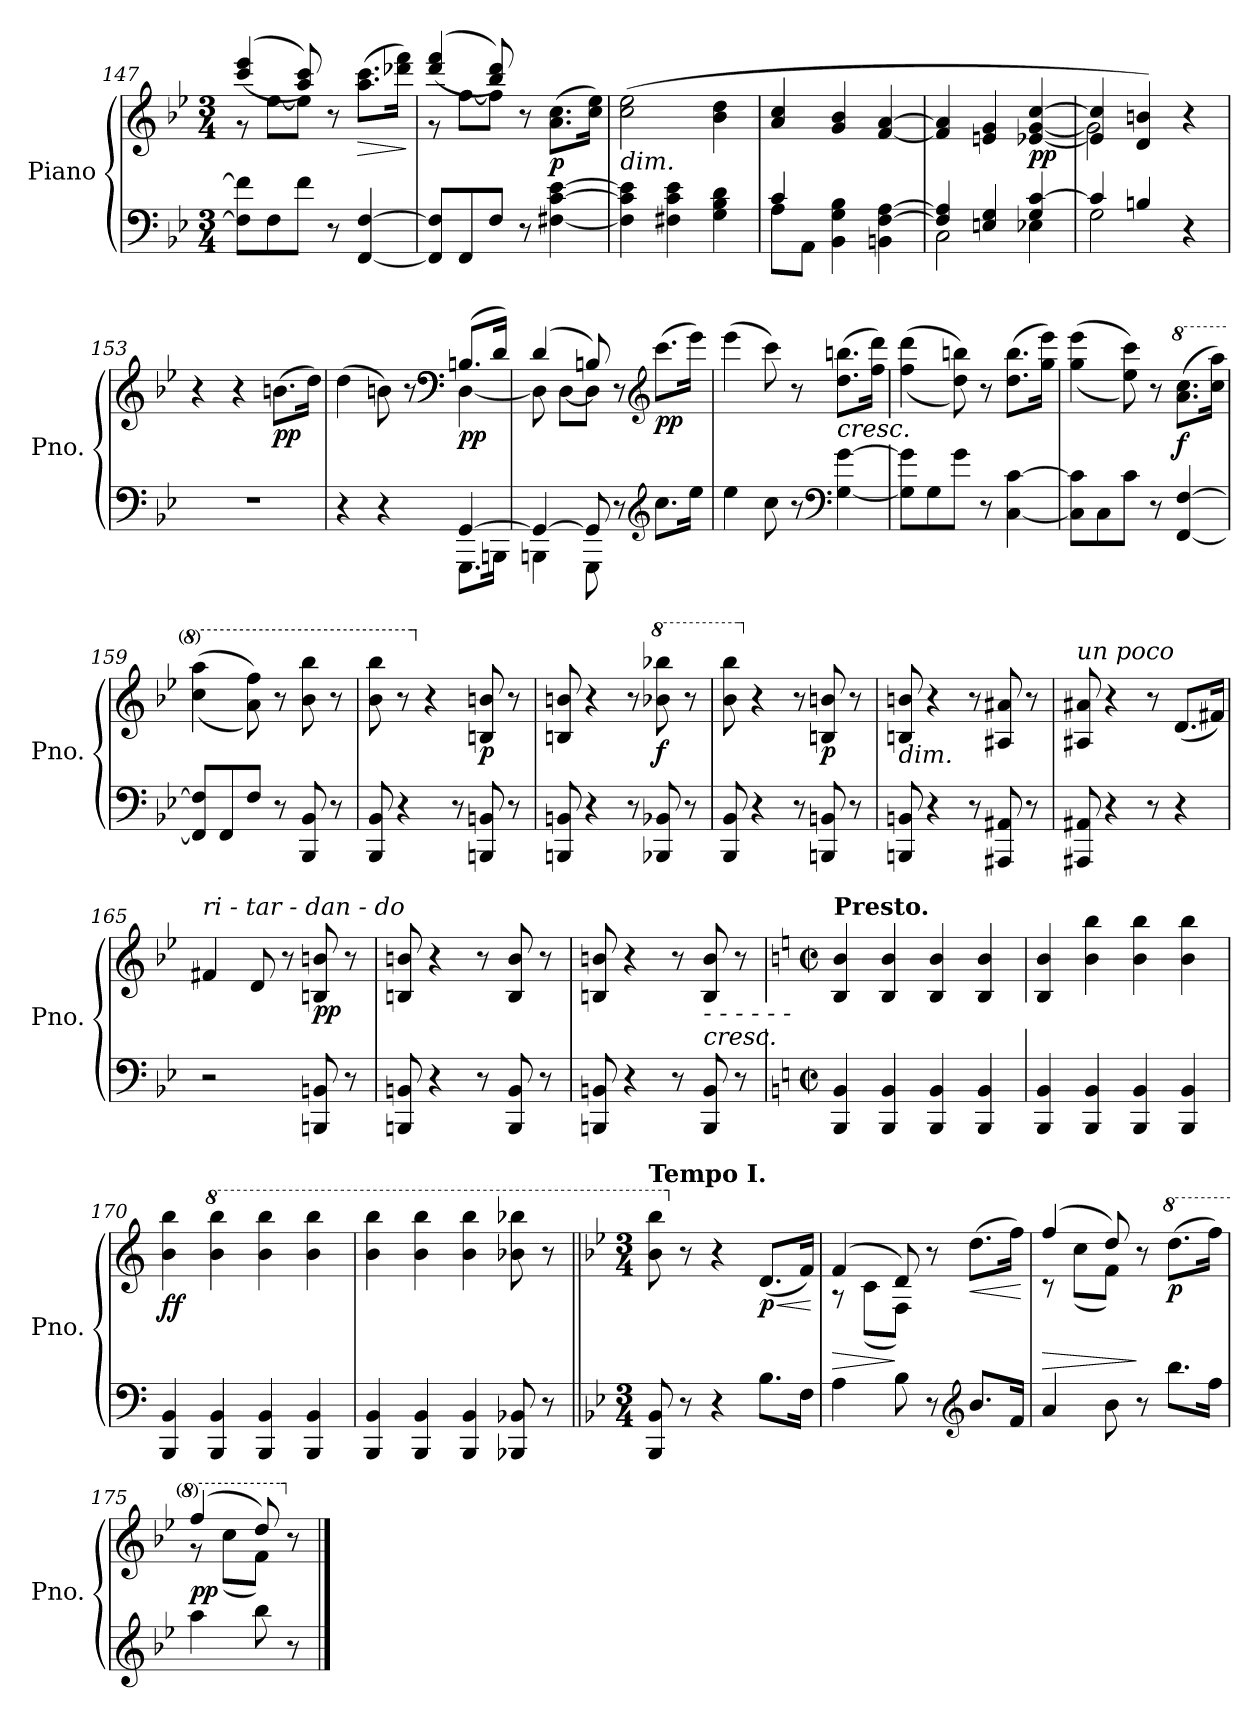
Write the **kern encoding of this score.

**kern	**kern	**dynam
*part1	*part1	*part1
*staff2	*staff1	*staff1/2
*I"Piano	*	*
*I'Pno.	*	*
*clefF4	*clefG2	*
*k[b-e-]	*k[b-e-]	*
*M3/4	*M3/4	*
=147	=147	=147
*	*^	*
8F\] 8f\]L	(>(4ccc/ 4eee-/	8r	.
8F\	.	[8ee-\L	.
8f\J	8aa/ 8ccc/))	8ee-\J]	.
8r	8r	4.ryy	.
!	!	!	!LO:HP:b
[4FF/ [4F/	(>8.aa\ 8.ccc\L	.	>
.	16ddd-X\ 16fff\Jk)	.	.
*	*v	*v	*
.	.	]
!!LO:LB:g=z
=148	=148	=148
*	*^	*
8FF/] 8F/]L	(>(4ddd/ 4fff/	8r	.
8FF/	.	[8ff\L	.
8F/J	8bb-/ 8ddd/))	8ff\J]	.
8r	8r	4.ryy	.
!	!	!	!LO:DY:b
[4F#X\ [4c\ [4e-\	(>8.a\ 8.cc\L	.	p
.	16cc\ 16ee-\Jk)	.	.
*	*v	*v	*
=149	=149	=149
!	!LO:TX:b:i:t=dim.	!
4F#\] 4c\] 4e-\]	(>2cc\ 2ee-\	.
4F#X\ 4c\ 4e-\	.	.
4G\ 4B-\ 4d\	4b-\ 4dd\	.
=150	=150	=150
*^	*	*
4c/	8A\L	4a/ 4cc/	.
.	8AA\J	.	.
4BB-\ 4G\ 4B-\	2ryy	4g/ 4b-/	.
4BBn\ [>4F\ [>4A\	.	[4f/ [4a/	.
=151	=151	=151	=151
4F/] 4A/]	2C\	4f/] 4a/]	.
4En/ 4G/	.	4en/ 4g/	.
!	!	!	!LO:DY:b
4G/ [4c/	4E-X\	[<4e-X/ [<4g/ [4cc/	pp
=152	=152	=152	=152
*	*	*^	*
4c/]	2G\	4e-/] 4cc/]	2g\]	.
4Bn/	.	4d/ 4bn/)	.	.
4r	4ryy	4r	4ryy	.
*v	*v	*	*	*
*	*v	*v	*
=153	=153	=153
2.r	4r	.
.	4r	.
!	!	!LO:DY:b
.	(8.bn\L	pp
.	16dd\Jk)	.
!!LO:PB:g=z
=154	=154	=154
*^	*^	*
4r	2ryy	(>4dd\	2ryy	.
4r	.	8bn\)	.	.
.	.	8r	.	.
*	*	*clefF4	*	*
!	!	!	!	!LO:DY:b
[4GG/	8.GGG\L	(8.Bn/L	[4D\	pp
.	16BBBn\Jk	16d/Jk)	.	.
=155	=155	=155	=155	=155
4GG/_	4BBBn\	(4d/	8D\]	.
.	.	.	[8D\L	.
8GG/]	8GGG\	8Bn/)	8D\J]	.
8r	4.ryy	8r	4.ryy	.
*clefG2	*	*clefG2	*	*
!	!	!	!	!LO:DY:b
8.cc\L	.	(>8.ccc\L	.	pp
16ee-\Jk	.	16eee-\Jk)	.	.
*v	*v	*	*	*
*	*v	*v	*
=156	=156	=156
4ee-\	(4eee-\	.
8cc\	8ccc\)	.
8r	8r	.
*clefF4	*	*
!	!LO:TX:b:i:t=cresc.	!
[4G\ [4g\	(8.dd\ 8.bbn\L	.
.	16ff\ 16ddd\Jk)	.
=157	=157	=157
8G\] 8g\]L	((<4ff\ 4ddd\	.
8G\	.	.
8g\J	8dd\ 8bbn\))	.
8r	8r	.
[4C\ [4c\	(8.dd\ 8.bb\L	.
.	16gg\ 16eee-\Jk)	.
!!LO:LB:g=z
=158	=158	=158
8C\] 8c\]L	((<4gg\ 4eee-\	.
8C\	.	.
8c\J	8ee-\ 8ccc\))	.
8r	8r	.
*	*8va	*
!	!	!LO:DY:b
[4FF/ [4F/	(8.aa\ 8.ccc\L	f
.	16ccc\ 16aaa\Jk)	.
=159	=159	=159
8FF/] 8F/]L	(<(4ccc\ 4aaa\	.
8FF/	.	.
8F/J	8aa\ 8fff\))	.
8r	8r	.
8BBB-/ 8BB-/	8bb-\ 8bbb-\	.
8r	8r	.
=160	=160	=160
8BBB-/ 8BB-/	8bb-\ 8bbb-\	.
4r	8r	.
*	*X8va	*
.	4r	.
8r	.	.
!	!	!LO:DY:b
8BBBn/ 8BBn/	8Bn/ 8bn/	p
8r	8r	.
=161	=161	=161
8BBBn/ 8BBn/	8Bn/ 8bn/	.
4r	4r	.
8r	8r	.
*	*8va	*
!	!	!LO:DY:b
8BBB-X/ 8BB-X/	8bb-X\ 8bbb-X\	f
8r	8r	.
!!LO:LB:g=z
=162	=162	=162
8BBB-/ 8BB-/	8bb-\ 8bbb-\	.
*	*X8va	*
4r	4r	.
8r	8r	.
!	!	!LO:DY:b
8BBBn/ 8BBn/	8Bn/ 8bn/	p
8r	8r	.
=163	=163	=163
!	!LO:TX:b:i:t=dim.	!
8BBBn/ 8BBn/	8Bn/ 8bn/	.
4r	4r	.
8r	8r	.
8AAA#X/ 8AA#X/	8A#X/ 8a#X/	.
8r	8r	.
=164	=164	=164
!	!LO:TX:a:i:t=un             poco	!
8AAA#X/ 8AA#X/	8A#X/ 8a#X/	.
4r	4r	.
8r	8r	.
4r	(8.d/L	.
.	16f#X/Jk)	.
=165	=165	=165
!	!LO:TX:a:i:t=ri      -      tar      -      dan       -       do	!
2r	4f#X/	.
.	8d/	.
.	8r	.
!	!	!LO:DY:b
8BBBn/ 8BBn/	8Bn/ 8bn/	pp
8r	8r	.
=166	=166	=166
8BBBn/ 8BBn/	8Bn/ 8bn/	.
4r	4r	.
8r	8r	.
8BBB/ 8BB/	8B/ 8b/	.
8r	8r	.
!!LO:LB:g=z
=167	=167	=167
8BBBn/ 8BBn/	8Bn/ 8bn/	.
4r	4r	.
8r	8r	.
!	!LO:TX:b:i:t=-          -          -          -          -          -	!
!	!LO:TX:b:i:t=cresc.	!
8BBB/ 8BB/	8B/ 8b/	.
8r	8r	.
=168	=168	=168
*k[]	*k[]	*
*M2/2	*M2/2	*
*met(c|)	*met(c|)	*
!	!LO:TX:a:B:t=Presto.	!
4BBB/ 4BB/	4B/ 4b/	.
4BBB/ 4BB/	4B/ 4b/	.
4BBB/ 4BB/	4B/ 4b/	.
4BBB/ 4BB/	4B/ 4b/	.
=169	=169	=169
4BBB/ 4BB/	4B/ 4b/	.
4BBB/ 4BB/	4b\ 4bb\	.
4BBB/ 4BB/	4b\ 4bb\	.
4BBB/ 4BB/	4b\ 4bb\	.
=170	=170	=170
!	!	!LO:DY:b
4BBB/ 4BB/	4b\ 4bb\	ff
*	*8va	*
4BBB/ 4BB/	4bb\ 4bbb\	.
4BBB/ 4BB/	4bb\ 4bbb\	.
4BBB/ 4BB/	4bb\ 4bbb\	.
=171	=171	=171
4BBB/ 4BB/	4bb\ 4bbb\	.
4BBB/ 4BB/	4bb\ 4bbb\	.
4BBB/ 4BB/	4bb\ 4bbb\	.
8BBB-X/ 8BB-X/	8bb-X\ 8bbb-X\	.
8r	8r	.
!!LO:LB:g=z
=172||	=172||	=172||
*k[b-e-]	*k[b-e-]	*
*M3/4	*M3/4	*
!	!LO:TX:a:B:t=Tempo I.	!
8BBB-/ 8BB-/	8bb-\ 8bbb-\	.
*	*X8va	*
8r	8r	.
4r	4r	.
!	!	!LO:HP:b
!	!	!LO:DY:n=1:b
8.B-\L	(8.d/L	< p
16F\Jk	16f/Jk)	.
.	.	[
=173	=173	=173
!	!	!LO:HP:b
*	*^	*
4A\	(4f/	8r	>
.	.	(8c\L	.
8B-\	8d/)	8F\J)	]
8r	8r	4.ryy	.
*clefG2	*	*	*
!	!	!	!LO:HP:b
8.b-/L	(<8.dd\L	.	<
16f/Jk	16ff\Jk)	.	.
*	*v	*v	*
.	.	[
=174	=174	=174
!	!	!LO:HP:b
*	*^	*
4a/	(4ff/	8r	>
.	.	(8cc\L	.
8b-\	8dd/)	8f\J)	.
8r	8r	4.ryy	]
*	*8va	*	*
!	!	!	!LO:DY:b
8.bb-\L	(<8.ddd\L	.	p
16ff\Jk	16fff\Jk)	.	.
=175	=175	=175	=175
!	!	!	!LO:DY:b
4aa\	(4fff/	8r	pp
.	.	(8ccc\L	.
8bb-\	8ddd/)	8ff\J)	.
*	*X8va	*	*
8r	8r	8ryy	.
*	*v	*v	*
==	==	==
*-	*-	*-
